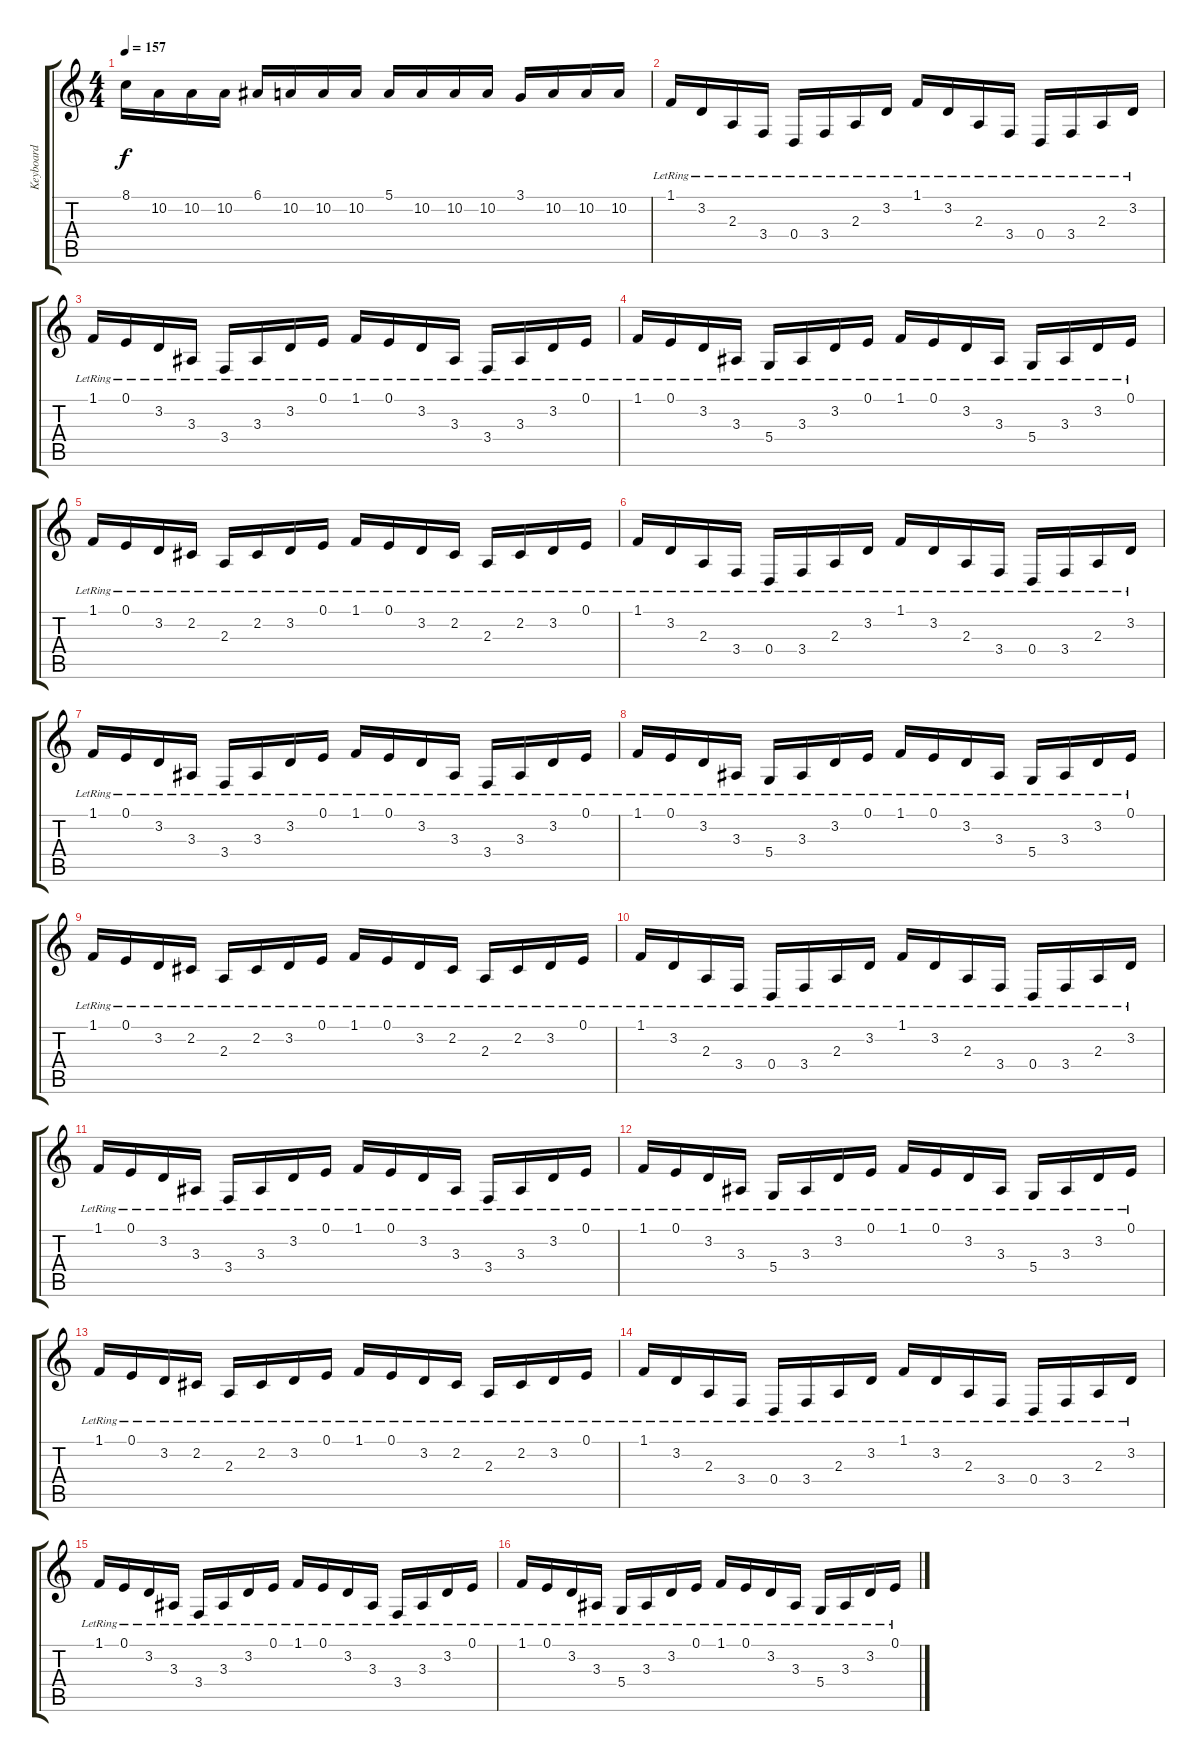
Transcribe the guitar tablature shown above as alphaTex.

\track ("Keyboard" "Keyboard") {instrument harpsichord}
\staff {score tabs}
\tuning (E4 B3 G3 D3 A2 E2) {hide}
\ts (4 4)
\tempo 157
\clef g2
\ks c
8.1.16{dy f} 10.2.16 10.2.16 10.2.16 6.1.16 10.2.16 10.2.16 10.2.16 5.1.16 10.2.16 10.2.16 10.2.16 3.1.16 10.2.16 10.2.16 10.2.16 |
1.1{lr}.16{volume 12 balance 8} 3.2{lr}.16 2.3{lr}.16 3.4{lr}.16 0.4{lr}.16 3.4{lr}.16 2.3{lr}.16 3.2{lr}.16 1.1{lr}.16 3.2{lr}.16 2.3{lr}.16 3.4{lr}.16 0.4{lr}.16 3.4{lr}.16 2.3{lr}.16 3.2{lr}.16 |
1.1{lr}.16 0.1{lr}.16 3.2{lr}.16 3.3{lr}.16 3.4{lr}.16 3.3{lr}.16 3.2{lr}.16 0.1{lr}.16 1.1{lr}.16 0.1{lr}.16 3.2{lr}.16 3.3{lr}.16 3.4{lr}.16 3.3{lr}.16 3.2{lr}.16 0.1{lr}.16 |
1.1{lr}.16 0.1{lr}.16 3.2{lr}.16 3.3{lr}.16 5.4{lr}.16 3.3{lr}.16 3.2{lr}.16 0.1{lr}.16 1.1{lr}.16 0.1{lr}.16 3.2{lr}.16 3.3{lr}.16 5.4{lr}.16 3.3{lr}.16 3.2{lr}.16 0.1{lr}.16 |
1.1{lr}.16 0.1{lr}.16 3.2{lr}.16 2.2{lr}.16 2.3{lr}.16 2.2{lr}.16 3.2{lr}.16 0.1{lr}.16 1.1{lr}.16 0.1{lr}.16 3.2{lr}.16 2.2{lr}.16 2.3{lr}.16 2.2{lr}.16 3.2{lr}.16 0.1{lr}.16 |
1.1{lr}.16 3.2{lr}.16 2.3{lr}.16 3.4{lr}.16 0.4{lr}.16 3.4{lr}.16 2.3{lr}.16 3.2{lr}.16 1.1{lr}.16 3.2{lr}.16 2.3{lr}.16 3.4{lr}.16 0.4{lr}.16 3.4{lr}.16 2.3{lr}.16 3.2{lr}.16 |
1.1{lr}.16 0.1{lr}.16 3.2{lr}.16 3.3{lr}.16 3.4{lr}.16 3.3{lr}.16 3.2{lr}.16 0.1{lr}.16 1.1{lr}.16 0.1{lr}.16 3.2{lr}.16 3.3{lr}.16 3.4{lr}.16 3.3{lr}.16 3.2{lr}.16 0.1{lr}.16 |
1.1{lr}.16 0.1{lr}.16 3.2{lr}.16 3.3{lr}.16 5.4{lr}.16 3.3{lr}.16 3.2{lr}.16 0.1{lr}.16 1.1{lr}.16 0.1{lr}.16 3.2{lr}.16 3.3{lr}.16 5.4{lr}.16 3.3{lr}.16 3.2{lr}.16 0.1{lr}.16 |
1.1{lr}.16 0.1{lr}.16 3.2{lr}.16 2.2{lr}.16 2.3{lr}.16 2.2{lr}.16 3.2{lr}.16 0.1{lr}.16 1.1{lr}.16 0.1{lr}.16 3.2{lr}.16 2.2{lr}.16 2.3{lr}.16 2.2{lr}.16 3.2{lr}.16 0.1{lr}.16 |
1.1{lr}.16{volume 10 balance 8} 3.2{lr}.16 2.3{lr}.16 3.4{lr}.16 0.4{lr}.16 3.4{lr}.16 2.3{lr}.16 3.2{lr}.16 1.1{lr}.16 3.2{lr}.16 2.3{lr}.16 3.4{lr}.16 0.4{lr}.16 3.4{lr}.16 2.3{lr}.16 3.2{lr}.16 |
1.1{lr}.16 0.1{lr}.16 3.2{lr}.16 3.3{lr}.16 3.4{lr}.16 3.3{lr}.16 3.2{lr}.16 0.1{lr}.16 1.1{lr}.16 0.1{lr}.16 3.2{lr}.16 3.3{lr}.16 3.4{lr}.16 3.3{lr}.16 3.2{lr}.16 0.1{lr}.16 |
1.1{lr}.16 0.1{lr}.16 3.2{lr}.16 3.3{lr}.16 5.4{lr}.16 3.3{lr}.16 3.2{lr}.16 0.1{lr}.16 1.1{lr}.16 0.1{lr}.16 3.2{lr}.16 3.3{lr}.16 5.4{lr}.16 3.3{lr}.16 3.2{lr}.16 0.1{lr}.16 |
1.1{lr}.16 0.1{lr}.16 3.2{lr}.16 2.2{lr}.16 2.3{lr}.16 2.2{lr}.16 3.2{lr}.16 0.1{lr}.16 1.1{lr}.16 0.1{lr}.16 3.2{lr}.16 2.2{lr}.16 2.3{lr}.16 2.2{lr}.16 3.2{lr}.16 0.1{lr}.16 |
1.1{lr}.16{volume 10 balance 8} 3.2{lr}.16 2.3{lr}.16 3.4{lr}.16 0.4{lr}.16 3.4{lr}.16 2.3{lr}.16 3.2{lr}.16 1.1{lr}.16 3.2{lr}.16 2.3{lr}.16 3.4{lr}.16 0.4{lr}.16 3.4{lr}.16 2.3{lr}.16 3.2{lr}.16 |
1.1{lr}.16 0.1{lr}.16 3.2{lr}.16 3.3{lr}.16 3.4{lr}.16 3.3{lr}.16 3.2{lr}.16 0.1{lr}.16 1.1{lr}.16 0.1{lr}.16 3.2{lr}.16 3.3{lr}.16 3.4{lr}.16 3.3{lr}.16 3.2{lr}.16 0.1{lr}.16 |
1.1{lr}.16 0.1{lr}.16 3.2{lr}.16 3.3{lr}.16 5.4{lr}.16 3.3{lr}.16 3.2{lr}.16 0.1{lr}.16 1.1{lr}.16 0.1{lr}.16 3.2{lr}.16 3.3{lr}.16 5.4{lr}.16 3.3{lr}.16 3.2{lr}.16 0.1{lr}.16
